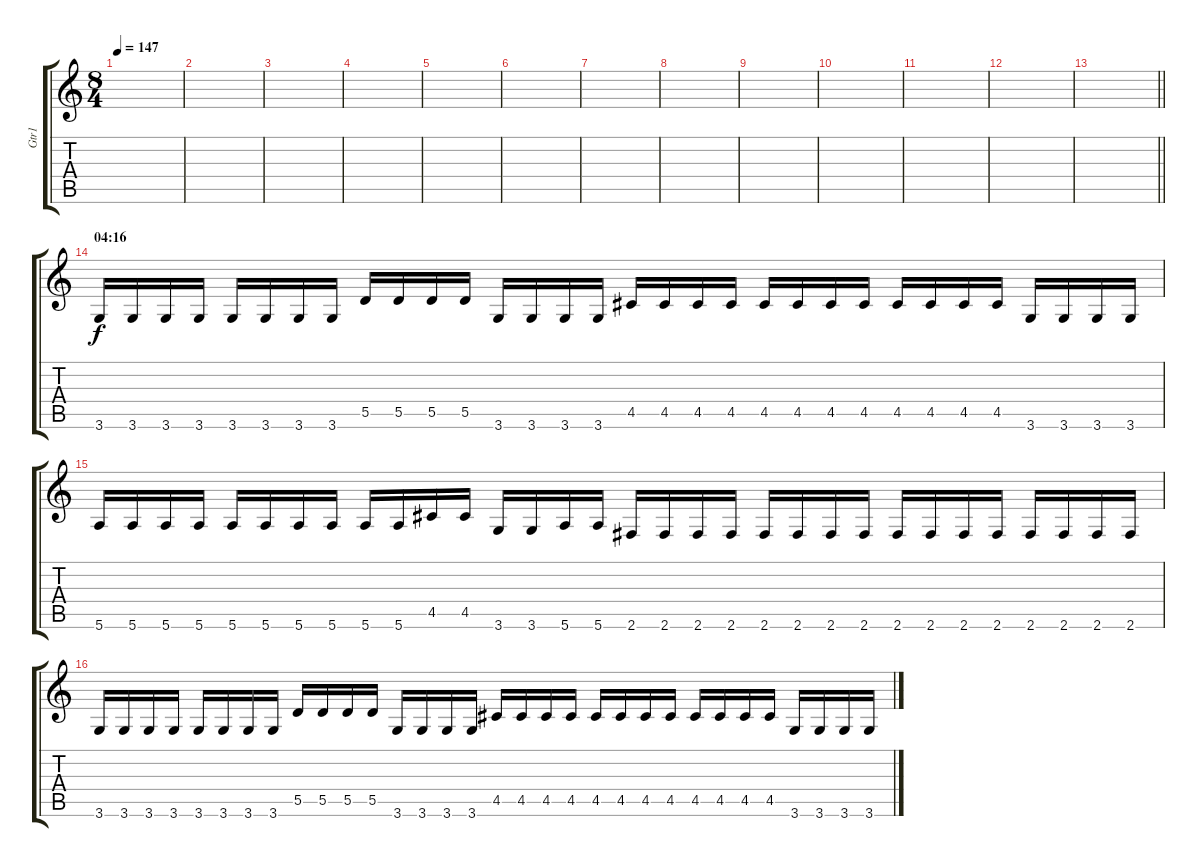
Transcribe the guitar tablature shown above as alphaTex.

\track ("Gtr1" "Gtr1") {instrument distortionguitar}
\staff {score tabs}
\tuning (E4 B3 G3 D3 A2 E2) {hide}
\ts (8 4)
\tempo 147
\clef g2
\ks c
|
|
|
|
|
|
|
|
|
|
|
|
\barLineRight lightlight
|
\section ("" "04:16")
3.6.16{volume 13} 3.6.16 3.6.16 3.6.16 3.6.16 3.6.16 3.6.16 3.6.16 5.5.16 5.5.16 5.5.16 5.5.16 3.6.16 3.6.16 3.6.16 3.6.16 4.5.16 4.5.16 4.5.16 4.5.16 4.5.16 4.5.16 4.5.16 4.5.16 4.5.16 4.5.16 4.5.16 4.5.16 3.6.16 3.6.16 3.6.16 3.6.16 |
5.6.16 5.6.16 5.6.16 5.6.16 5.6.16 5.6.16 5.6.16 5.6.16 5.6.16 5.6.16 4.5.16 4.5.16 3.6.16 3.6.16 5.6.16 5.6.16 2.6.16 2.6.16 2.6.16 2.6.16 2.6.16 2.6.16 2.6.16 2.6.16 2.6.16 2.6.16 2.6.16 2.6.16 2.6.16 2.6.16 2.6.16 2.6.16 |
3.6.16 3.6.16 3.6.16 3.6.16 3.6.16 3.6.16 3.6.16 3.6.16 5.5.16 5.5.16 5.5.16 5.5.16 3.6.16 3.6.16 3.6.16 3.6.16 4.5.16 4.5.16 4.5.16 4.5.16 4.5.16 4.5.16 4.5.16 4.5.16 4.5.16 4.5.16 4.5.16 4.5.16 3.6.16 3.6.16 3.6.16 3.6.16
